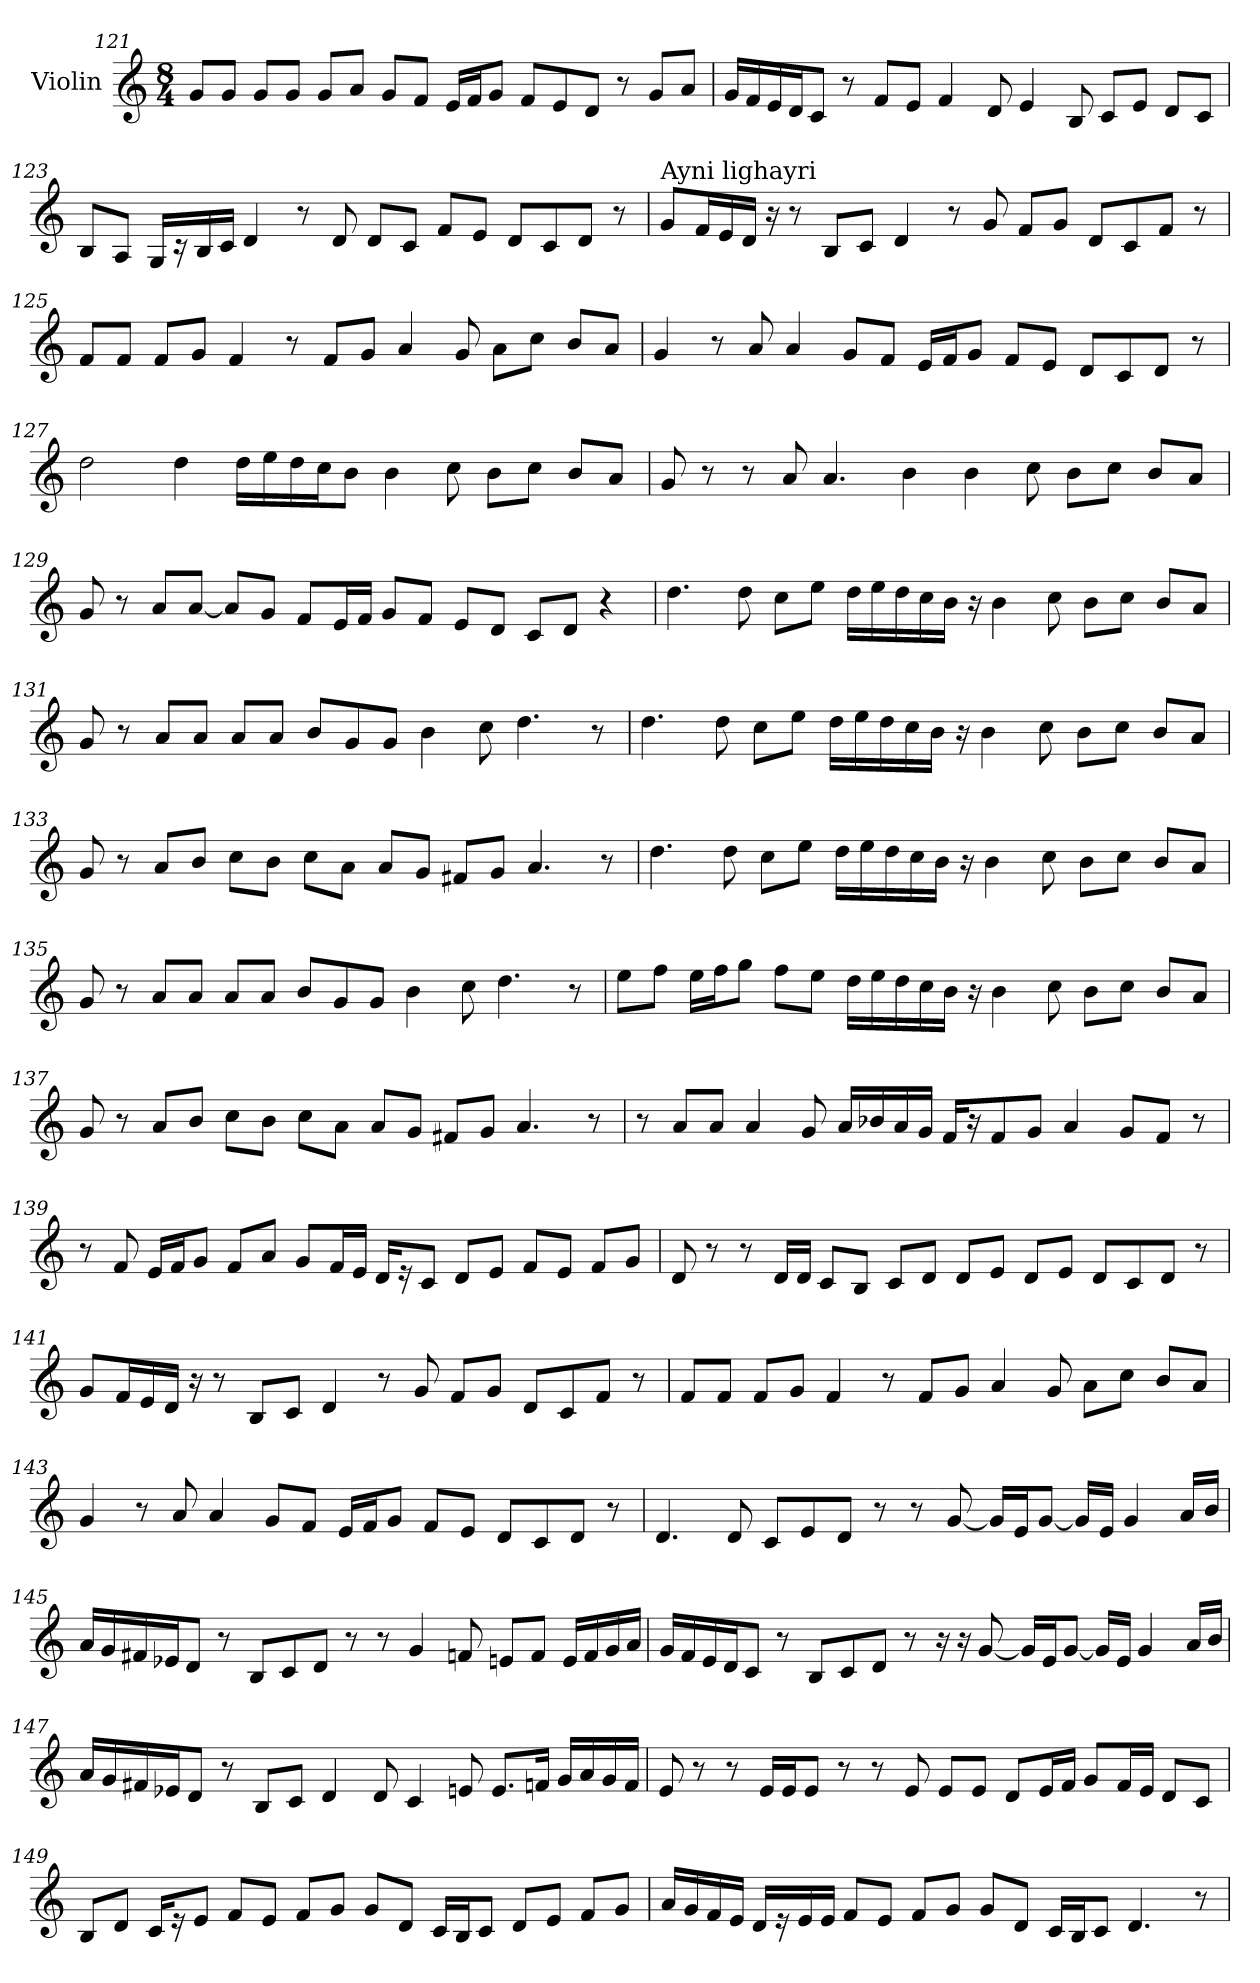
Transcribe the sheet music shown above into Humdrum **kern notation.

**kern
*part1
*staff1
*I"Violin
!!LO:LB:g=z
*clefG2
*k[]
*M8/4
=121
8g/L
8g/J
8g/L
8g/J
8g/L
8a/J
8g/L
8f/J
16e/LL
16f/J
8g/J
8f/L
8e/
8d/J
8r
8g/L
8a/J
=122
16g/LL
16f/
16e/
16d/J
8c/J
8r
8f/L
8e/J
4f/
8d/
4e/
8B/
8c/L
8e/J
8d/L
8c/J
!!LO:LB:g=z
=123
8B/L
8A/J
16G/LL
16r
16B/
16c/JJ
4d/
8r
8d/
8d/L
8c/J
8f/L
8e/J
8d/L
8c/
8d/J
8r
=124
!LO:TX:a:t=Ayni lighayri
8g/L
16f/L
16e/
16d/JJ
16r
8r
8B/L
8c/J
4d/
8r
8g/
8f/L
8g/J
8d/L
8c/
8f/J
8r
!!LO:LB:g=z
=125
8f/L
8f/J
8f/L
8g/J
4f/
8r
8f/L
8g/J
4a/
8g/
8a\L
8cc\J
8b/L
8a/J
=126
4g/
8r
8a/
4a/
8g/L
8f/J
16e/LL
16f/J
8g/J
8f/L
8e/J
8d/L
8c/
8d/J
8r
!!LO:LB:g=z
=127
2dd\
4dd\
16dd\LL
16ee\
16dd\
16cc\J
8b\J
4b\
8cc\
8b\L
8cc\J
8b/L
8a/J
=128
8g/
8r
8r
8a/
4.a/
4b\
4b\
8cc\
8b\L
8cc\J
8b/L
8a/J
!!LO:LB:g=z
=129
8g/
8r
8a/L
[8a/J
8a/L]
8g/J
8f/L
16e/L
16f/JJ
8g/L
8f/J
8e/L
8d/J
8c/L
8d/J
4r
=130
4.dd\
8dd\
8cc\L
8ee\J
16dd\LL
16ee\
16dd\
16cc\
16b\JJ
16r
4b\
8cc\
8b\L
8cc\J
8b/L
8a/J
!!LO:LB:g=z
=131
8g/
8r
8a/L
8a/J
8a/L
8a/J
8b/L
8g/
8g/J
4b\
8cc\
4.dd\
8r
=132
4.dd\
8dd\
8cc\L
8ee\J
16dd\LL
16ee\
16dd\
16cc\
16b\JJ
16r
4b\
8cc\
8b\L
8cc\J
8b/L
8a/J
!!LO:PB:g=z
=133
8g/
8r
8a/L
8b/J
8cc\L
8b\J
8cc\L
8a\J
8a/L
8g/J
8f#X/L
8g/J
4.a/
8r
=134
4.dd\
8dd\
8cc\L
8ee\J
16dd\LL
16ee\
16dd\
16cc\
16b\JJ
16r
4b\
8cc\
8b\L
8cc\J
8b/L
8a/J
!!LO:LB:g=z
=135
8g/
8r
8a/L
8a/J
8a/L
8a/J
8b/L
8g/
8g/J
4b\
8cc\
4.dd\
8r
=136
8ee\L
8ff\J
16ee\LL
16ff\J
8gg\J
8ff\L
8ee\J
16dd\LL
16ee\
16dd\
16cc\
16b\JJ
16r
4b\
8cc\
8b\L
8cc\J
8b/L
8a/J
!!LO:LB:g=z
=137
8g/
8r
8a/L
8b/J
8cc\L
8b\J
8cc\L
8a\J
8a/L
8g/J
8f#X/L
8g/J
4.a/
8r
=138
8r
8a/L
8a/J
4a/
8g/
16a/LL
16b-X/
16a/
16g/JJ
16f/KL
16r
8f/
8g/J
4a/
8g/L
8f/J
8r
!!LO:LB:g=z
=139
8r
8f/
16e/LL
16f/J
8g/J
8f/L
8a/J
8g/L
16f/L
16e/JJ
16d/KL
16r
8c/J
8d/L
8e/J
8f/L
8e/J
8f/L
8g/J
=140
8d/
8r
8r
16d/LL
16d/JJ
8c/L
8B/J
8c/L
8d/J
8d/L
8e/J
8d/L
8e/J
8d/L
8c/
8d/J
8r
!!LO:LB:g=z
=141
8g/L
16f/L
16e/
16d/JJ
16r
8r
8B/L
8c/J
4d/
8r
8g/
8f/L
8g/J
8d/L
8c/
8f/J
8r
=142
8f/L
8f/J
8f/L
8g/J
4f/
8r
8f/L
8g/J
4a/
8g/
8a\L
8cc\J
8b/L
8a/J
!!LO:LB:g=z
=143
4g/
8r
8a/
4a/
8g/L
8f/J
16e/LL
16f/J
8g/J
8f/L
8e/J
8d/L
8c/
8d/J
8r
=144
4.d/
8d/
8c/L
8e/
8d/J
8r
8r
[8g/
16g/LL]
16e/J
[8g/J
16g/LL]
16e/JJ
4g/
16a/LL
16b/JJ
!!LO:LB:g=z
=145
16a/LL
16g/
16f#X/
16e-X/J
8d/J
8r
8B/L
8c/
8d/J
8r
8r
4g/
8fn/
8en/L
8f/J
16e/LL
16f/
16g/
16a/JJ
!!LO:LB:g=z
=146
16g/LL
16f/
16e/
16d/J
8c/J
8r
8B/L
8c/
8d/J
8r
16r
16r
[8g/
16g/LL]
16e/J
[8g/J
16g/LL]
16e/JJ
4g/
16a/LL
16b/JJ
!!LO:PB:g=z
=147
16a/LL
16g/
16f#X/
16e-X/J
8d/J
8r
8B/L
8c/J
4d/
8d/
4c/
8en/
8.e/L
16fn/Jk
16g/LL
16a/
16g/
16f/JJ
!!LO:PB:g=z
=148
8e/
8r
8r
16e/LL
16e/J
8e/J
8r
8r
8e/
8e/L
8e/J
8d/L
16e/L
16f/JJ
8g/L
16f/L
16e/JJ
8d/L
8c/J
=149
8B/L
8d/J
16c/KL
16r
8e/J
8f/L
8e/J
8f/L
8g/J
8g/L
8d/J
16c/LL
16B/J
8c/J
8d/L
8e/J
8f/L
8g/J
!!LO:LB:g=z
=150
16a/LL
16g/
16f/
16e/JJ
16d/LL
16r
16e/
16e/JJ
8f/L
8e/J
8f/L
8g/J
8g/L
8d/J
16c/LL
16B/J
8c/J
4.d/
8r
=
*-
